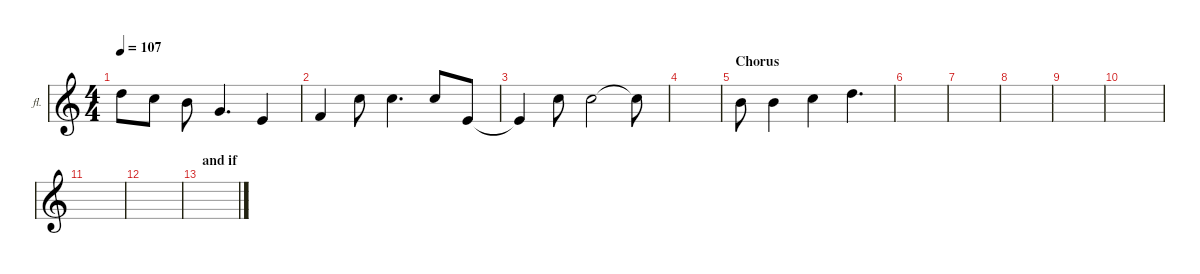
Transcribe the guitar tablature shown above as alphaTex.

\defaultSystemsLayout 4
\hideDynamics
\bracketExtendMode nobrackets
\firstSystemTrackNameOrientation horizontal
\otherSystemsTrackNameOrientation horizontal
\track ("Flute" "fl.") {instrument flute}
\staff {score}
\tuning (E4 B3 G3 D3 A2 E2)
\ts (4 4)
\tempo 107
\clef g2
\ks aminor
10.1.8{dy f beam Down} 8.1.8{beam Down} 7.1.8{beam Down} 3.1.4{d beam Up} 5.2.4{beam Up} |
1.1.4{beam Up} 8.1.8{beam Down} 8.1.4{d beam Down} 8.1.8{beam Up} 0.1.8{beam Up} |
0.1{t}.4{beam Up} 8.1.8{beam Down} 8.1.2{beam Down} 8.1{t}.8{beam Down} |
|
\section ("" "Chorus")
7.1.8{beam Down} 7.1.4{beam Down} 8.1.4{beam Down} 15.2.4{d beam Down} |
|
|
|
|
|
|
|
\section ("" "and if")
